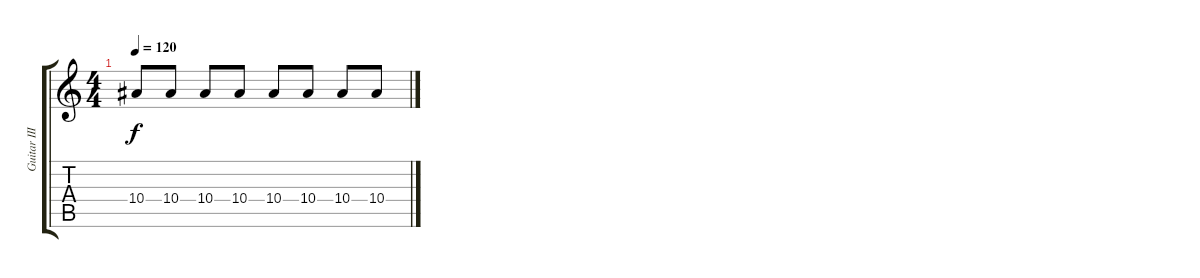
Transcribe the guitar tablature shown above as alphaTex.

\track ("Guitar III" "Guitar III") {instrument distortionguitar}
\staff {score tabs}
\tuning (D4 A3 F3 C3 G2 D2) {hide}
\ts (4 4)
\tempo 120
\clef g2
\ks c
10.4.8{dy f} 10.4.8 10.4.8 10.4.8 10.4.8 10.4.8 10.4.8 10.4.8
